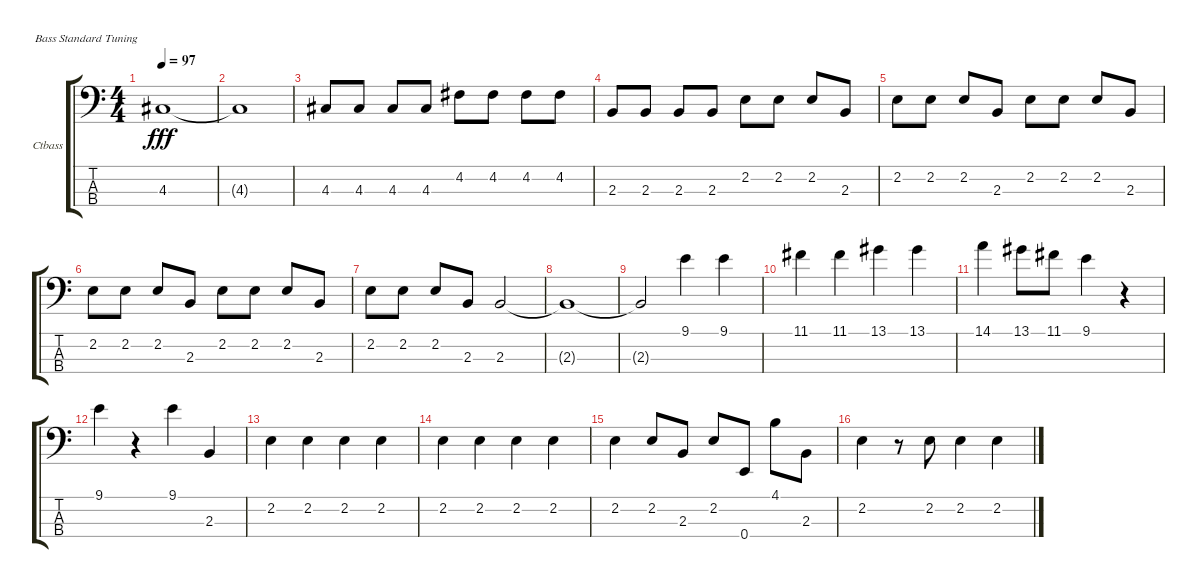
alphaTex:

\defaultSystemsLayout 4
\bracketExtendMode groupsimilarinstruments
\firstSystemTrackNameOrientation horizontal
\otherSystemsTrackNameOrientation horizontal
\track ("Contrabass" "Ctbass") {instrument contrabass}
\staff {score tabs}
\tuning (G2 D2 A1 E1)
\ts (4 4)
\tempo 97
\clef f4
\ks c
4.3{t}.1{dy fff} |
4.3{t}.1 |
4.3.8 4.3.8 4.3.8 4.3.8 4.2.8 4.2.8 4.2.8 4.2.8 |
2.3.8 2.3.8 2.3.8 2.3.8 2.2.8 2.2.8 2.2.8 2.3.8 |
2.2.8 2.2.8 2.2.8 2.3.8 2.2.8 2.2.8 2.2.8 2.3.8 |
2.2.8 2.2.8 2.2.8 2.3.8 2.2.8 2.2.8 2.2.8 2.3.8 |
2.2.8 2.2.8 2.2.8 2.3.8 2.3.2 |
2.3{t}.1 |
2.3{t}.2 9.1.4 9.1.4 |
11.1.4 11.1.4 13.1.4 13.1.4 |
14.1.4 13.1.8 11.1.8 9.1.4 r.4 |
9.1.4 r.4 9.1.4 2.3.4 |
2.2.4 2.2.4 2.2.4 2.2.4 |
2.2.4 2.2.4 2.2.4 2.2.4 |
2.2.4 2.2.8 2.3.8 2.2.8 0.4.8 4.1.8 2.3.8 |
2.2.4 r.8 2.2.8 2.2.4 2.2.4
